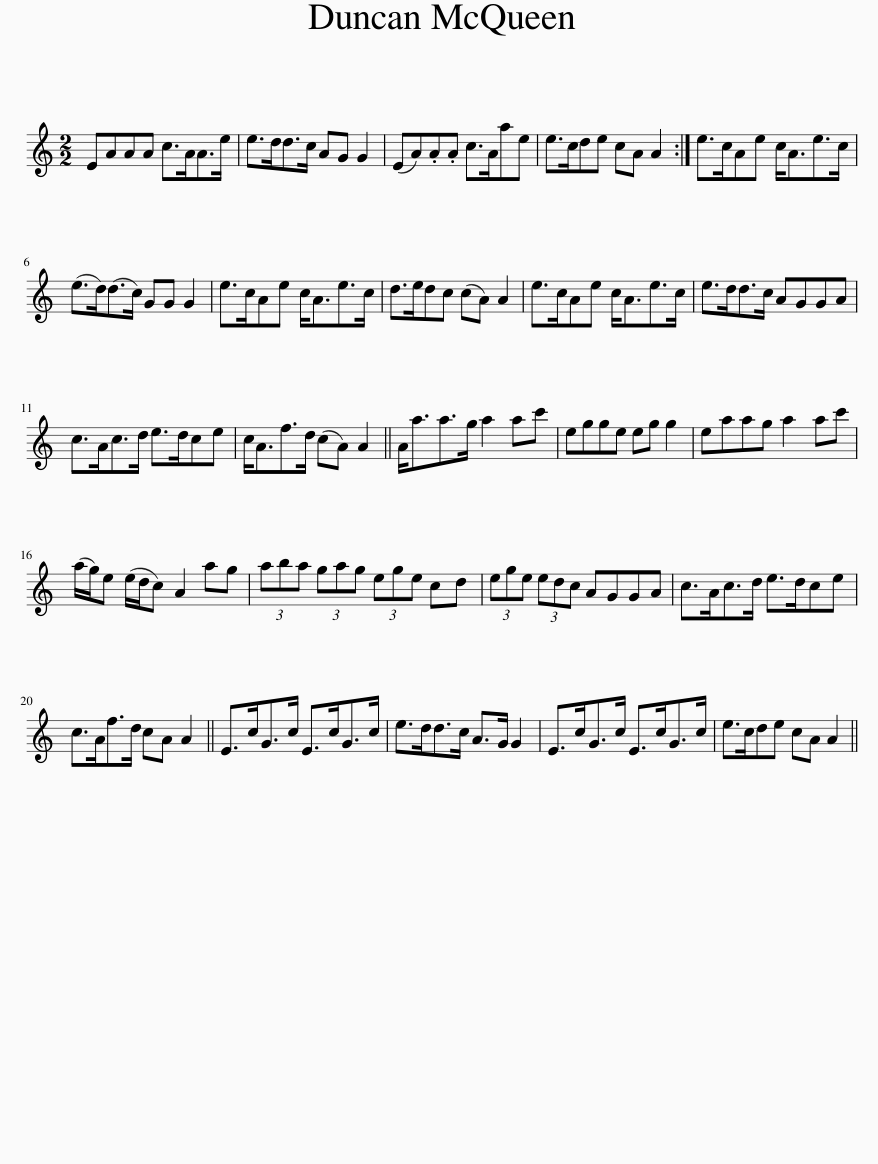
X:1
L:1/8
M:2/2
I:linebreak $
K:C
V:1 treble
V:1
 EAAA c>AA>e | e>dd>c AG G2 | (EA).A.A c>Aae | e>cde cA A2 :| e>cAe c<Ae>c |$ %5
 (e>d)(d>c) GG G2 | e>cAe c<Ae>c | d>edc (cA) A2 | e>cAe c<Ae>c | e>dd>c AGGA |$ %10
 c>Ac>d e>dce | c<Af>d (cA) A2 || A<aa>g a2 ac' | egge eg g2 | eaag a2 ac' |$ %15
 (a/g/)e (e/d/c) A2 ag | (3aba (3gag (3ege cd | (3ege (3edc AGGA | c>Ac>d e>dce |$ c>Af>d cA A2 || %20
 E>cG>c E>cG>c | e>dd>c A>G G2 | E>cG>c E>cG>c | e>cde cA A2 || %24
